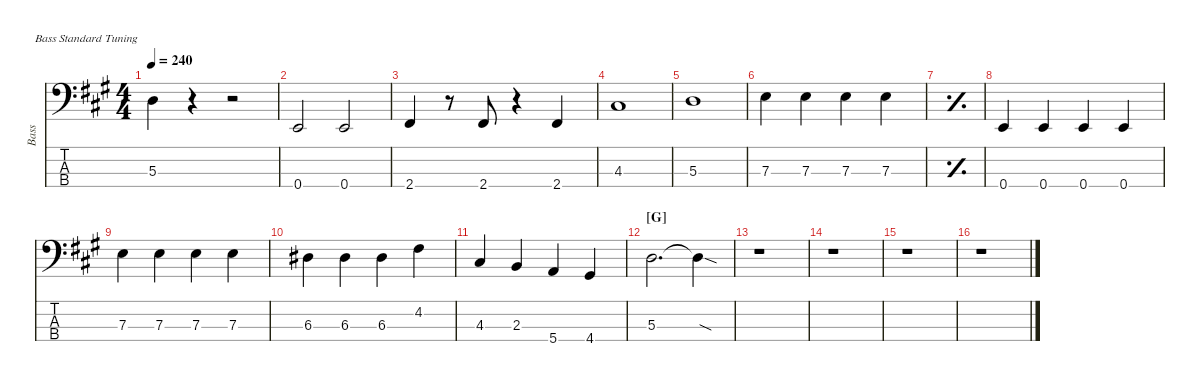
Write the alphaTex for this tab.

\defaultSystemsLayout 4
\hideDynamics
\bracketExtendMode nobrackets
\otherSystemsTrackNameOrientation horizontal
\track ("Bass" "Bass") {defaultSystemsLayout 4 instrument electricbassfinger}
\staff {score tabs}
\tuning (G2 D2 A1 E1)
\ts (4 4)
\tempo 240
\clef f4
\scale
0.935789
\ks a
5.3{acc forcenatural}.4{dy f beam Down} r.4{beam Down} r.2{beam Down} |
\scale
0.935789 0.4{acc forcenatural}.2{beam Up} 0.4{acc forcenatural}.2{beam Up} |
\scale
0.935789 2.4{acc #}.4{beam Up} r.8{beam Up} 2.4{acc #}.8{beam Up} r.4{beam Up} 2.4{acc #}.4{beam Up} |
\scale
1.19263 4.3{acc #}.1{beam Up} |
\scale
0.935789 5.3{acc forcenatural}.1{beam Down} |
\scale
0.935789 7.3{acc forcenatural}.4{beam Down} 7.3{acc forcenatural}.4{beam Down} 7.3{acc forcenatural}.4{beam Down} 7.3{acc forcenatural}.4{beam Down} |
\simile simple
\scale
0.935789 |
\simile none
\scale
1.19347 0.4{acc forcenatural}.4{beam Up} 0.4{acc forcenatural}.4{beam Up} 0.4{acc forcenatural}.4{beam Up} 0.4{acc forcenatural}.4{beam Up} |
\scale
0.936632 7.3{acc forcenatural}.4{beam Down} 7.3{acc forcenatural}.4{beam Down} 7.3{acc forcenatural}.4{beam Down} 7.3{acc forcenatural}.4{beam Down} |
\scale
0.915579 6.3{acc #}.4{beam Down} 6.3{acc #}.4{beam Down} 6.3{acc #}.4{beam Down} 4.2{acc #}.4{beam Down} |
\scale
0.954316 4.3{acc #}.4{beam Up} 2.3{acc forcenatural}.4{beam Up} 5.4{acc forcenatural}.4{beam Up} 4.4{acc #}.4{beam Up} |
\section ("G" "")
\scale
1.19263 5.3{acc forcenatural}.2{d beam Down} 5.3{sod t acc forcenatural}.4{beam Down} |
\scale
0.935789 r.1{beam Down} |
\scale
0.935789 r.1{beam Down} |
\scale
0.935789 r.1{beam Down} |
\scale
1.19263 r.1{beam Down}
